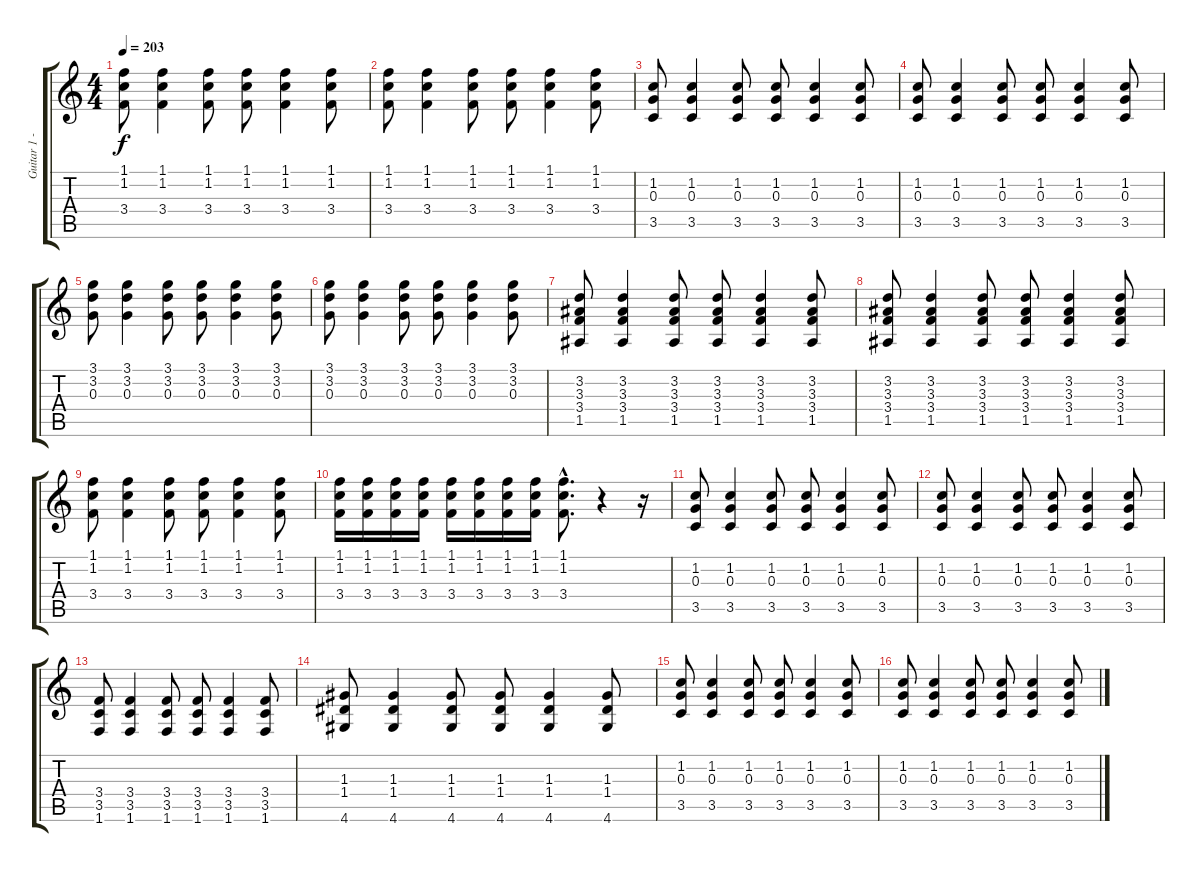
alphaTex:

\track ("Guitar 1 - El Hefe" "Guitar 1 -") {instrument overdrivenguitar}
\staff {score tabs}
\tuning (E4 B3 G3 D3 A2 E2) {hide}
\ts (4 4)
\tempo 203
\clef g2
\ks c
(1.1 1.2 3.4).8{dy f} (1.1 1.2 3.4).4 (1.1 1.2 3.4).8 (1.1 1.2 3.4).8 (1.1 1.2 3.4).4 (1.1 1.2 3.4).8 |
(1.1 1.2 3.4).8 (1.1 1.2 3.4).4 (1.1 1.2 3.4).8 (1.1 1.2 3.4).8 (1.1 1.2 3.4).4 (1.1 1.2 3.4).8 |
(1.2 0.3 3.5).8 (1.2 0.3 3.5).4 (1.2 0.3 3.5).8 (1.2 0.3 3.5).8 (1.2 0.3 3.5).4 (1.2 0.3 3.5).8 |
(1.2 0.3 3.5).8 (1.2 0.3 3.5).4 (1.2 0.3 3.5).8 (1.2 0.3 3.5).8 (1.2 0.3 3.5).4 (1.2 0.3 3.5).8 |
(3.1 3.2 0.3).8 (3.1 3.2 0.3).4 (3.1 3.2 0.3).8 (3.1 3.2 0.3).8 (3.1 3.2 0.3).4 (3.1 3.2 0.3).8 |
(3.1 3.2 0.3).8 (3.1 3.2 0.3).4 (3.1 3.2 0.3).8 (3.1 3.2 0.3).8 (3.1 3.2 0.3).4 (3.1 3.2 0.3).8 |
(3.2 3.3 3.4 1.5).8 (3.2 3.3 3.4 1.5).4 (3.2 3.3 3.4 1.5).8 (3.2 3.3 3.4 1.5).8 (3.2 3.3 3.4 1.5).4 (3.2 3.3 3.4 1.5).8 |
(3.2 3.3 3.4 1.5).8 (3.2 3.3 3.4 1.5).4 (3.2 3.3 3.4 1.5).8 (3.2 3.3 3.4 1.5).8 (3.2 3.3 3.4 1.5).4 (3.2 3.3 3.4 1.5).8 |
(1.1 1.2 3.4).8 (1.1 1.2 3.4).4 (1.1 1.2 3.4).8 (1.1 1.2 3.4).8 (1.1 1.2 3.4).4 (1.1 1.2 3.4).8 |
(1.1 1.2 3.4).16 (1.1 1.2 3.4).16 (1.1 1.2 3.4).16 (1.1 1.2 3.4).16 (1.1 1.2 3.4).16 (1.1 1.2 3.4).16 (1.1 1.2 3.4).16 (1.1 1.2 3.4).16 (1.1{hac} 1.2{hac} 3.4{hac}).8{d} r.4 r.16 |
(1.2 0.3 3.5).8 (1.2 0.3 3.5).4 (1.2 0.3 3.5).8 (1.2 0.3 3.5).8 (1.2 0.3 3.5).4 (1.2 0.3 3.5).8 |
(1.2 0.3 3.5).8 (1.2 0.3 3.5).4 (1.2 0.3 3.5).8 (1.2 0.3 3.5).8 (1.2 0.3 3.5).4 (1.2 0.3 3.5).8 |
(3.4 3.5 1.6).8 (3.4 3.5 1.6).4 (3.4 3.5 1.6).8 (3.4 3.5 1.6).8 (3.4 3.5 1.6).4 (3.4 3.5 1.6).8 |
(1.3 1.4 4.6).8 (1.3 1.4 4.6).4 (1.3 1.4 4.6).8 (1.3 1.4 4.6).8 (1.3 1.4 4.6).4 (1.3 1.4 4.6).8 |
(1.2 0.3 3.5).8 (1.2 0.3 3.5).4 (1.2 0.3 3.5).8 (1.2 0.3 3.5).8 (1.2 0.3 3.5).4 (1.2 0.3 3.5).8 |
(1.2 0.3 3.5).8 (1.2 0.3 3.5).4 (1.2 0.3 3.5).8 (1.2 0.3 3.5).8 (1.2 0.3 3.5).4 (1.2 0.3 3.5).8
